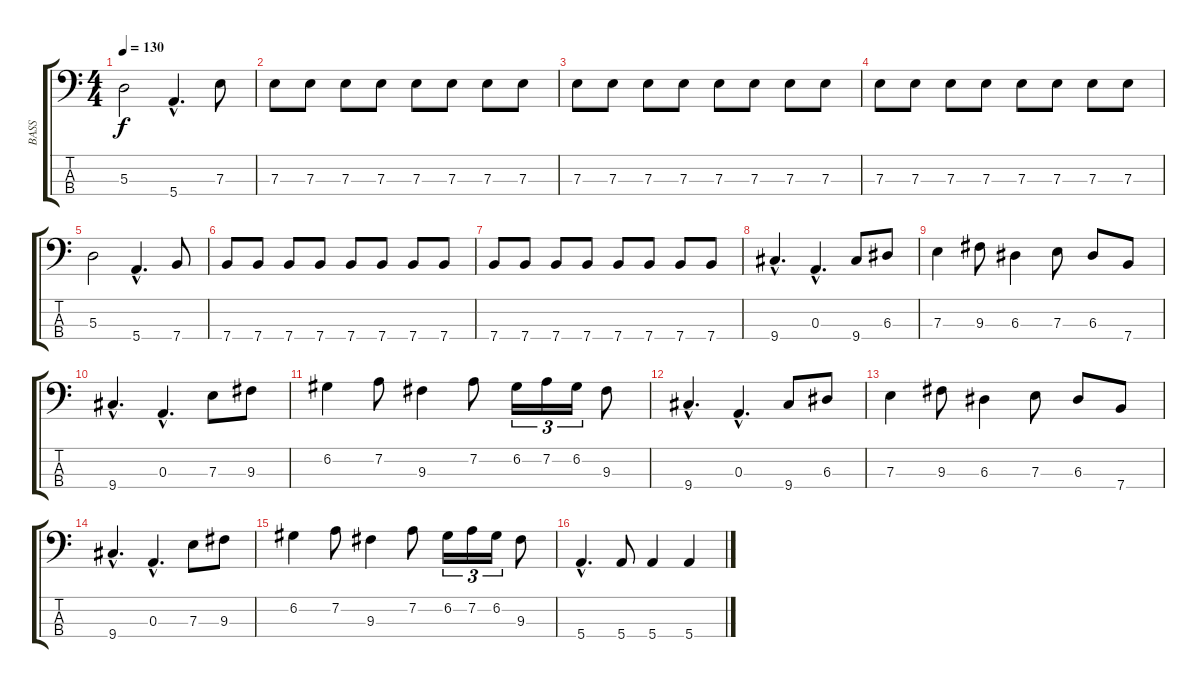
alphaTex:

\track ("BASS" "BASS") {instrument electricbassfinger}
\staff {score tabs}
\tuning (G2 D2 A1 E1) {hide}
\ts (4 4)
\tempo 130
\clef f4
\ks c
5.3.2{dy f} 5.4{hac}.4{d} 7.3.8 |
7.3.8 7.3.8 7.3.8 7.3.8 7.3.8 7.3.8 7.3.8 7.3.8 |
7.3.8 7.3.8 7.3.8 7.3.8 7.3.8 7.3.8 7.3.8 7.3.8 |
7.3.8 7.3.8 7.3.8 7.3.8 7.3.8 7.3.8 7.3.8 7.3.8 |
5.3.2 5.4{hac}.4{d} 7.4.8 |
7.4.8 7.4.8 7.4.8 7.4.8 7.4.8 7.4.8 7.4.8 7.4.8 |
7.4.8 7.4.8 7.4.8 7.4.8 7.4.8 7.4.8 7.4.8 7.4.8 |
9.4{hac}.4{d} 0.3{hac}.4{d} 9.4.8 6.3.8 |
7.3.4 9.3.8 6.3.4 7.3.8 6.3.8 7.4.8 |
9.4{hac}.4{d} 0.3{hac}.4{d} 7.3.8 9.3.8 |
6.2.4 7.2.8 9.3.4 7.2.8 6.2.16{tu (3 2)} 7.2.16{tu (3 2)} 6.2.16{tu (3 2)} 9.3.8 |
9.4{hac}.4{d} 0.3{hac}.4{d} 9.4.8 6.3.8 |
7.3.4 9.3.8 6.3.4 7.3.8 6.3.8 7.4.8 |
9.4{hac}.4{d} 0.3{hac}.4{d} 7.3.8 9.3.8 |
6.2.4 7.2.8 9.3.4 7.2.8 6.2.16{tu (3 2)} 7.2.16{tu (3 2)} 6.2.16{tu (3 2)} 9.3.8 |
5.4{hac}.4{d} 5.4.8 5.4.4 5.4.4
